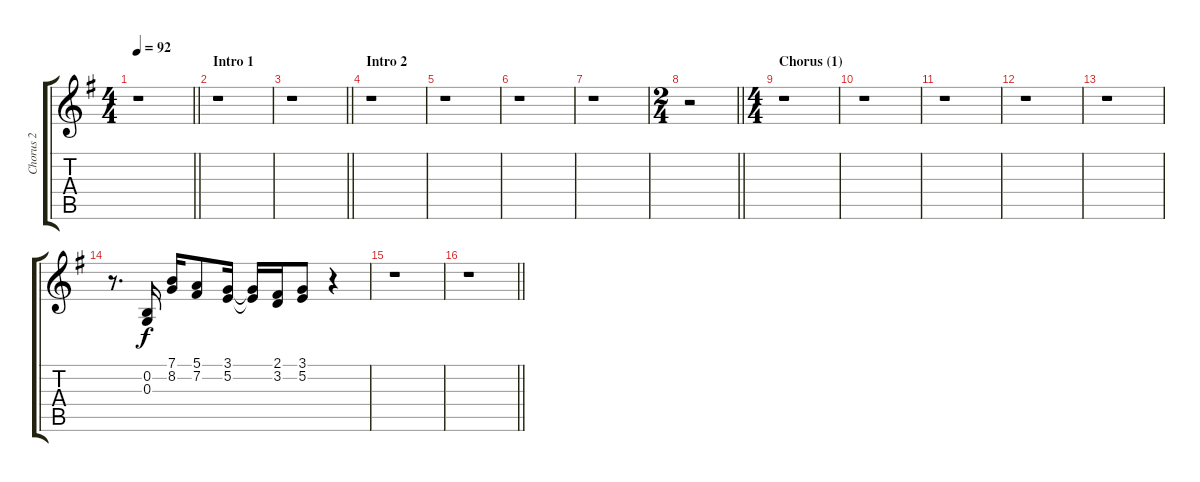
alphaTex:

\track ("Chorus 2" "Chorus 2") {instrument sopranosax}
\staff {score tabs}
\tuning (E4 B3 G3 D3 A2 E2) {hide}
\ts (4 4)
\tempo 92
\clef g2
\barLineRight lightlight
\ks g
r.1{dy f instrument sopranosax} |
\section ("" "Intro 1")
r.1 |
\barLineRight lightlight
r.1 |
\section ("" "Intro 2")
r.1 |
r.1 |
r.1 |
r.1 |
\ts (2 4)
\barLineRight lightlight
r.2 |
\ts (4 4)
\section ("" "Chorus (1)")
r.1 |
r.1 |
r.1 |
r.1 |
r.1 |
r.8{d} (0.2 0.3).16 (7.1 8.2).16 (5.1 7.2).8 (3.1 5.2).16 (3.1{t} 5.2{t}).16 (2.1 3.2).16 (3.1 5.2).8 r.4 |
r.1 |
\barLineRight lightlight
r.1
